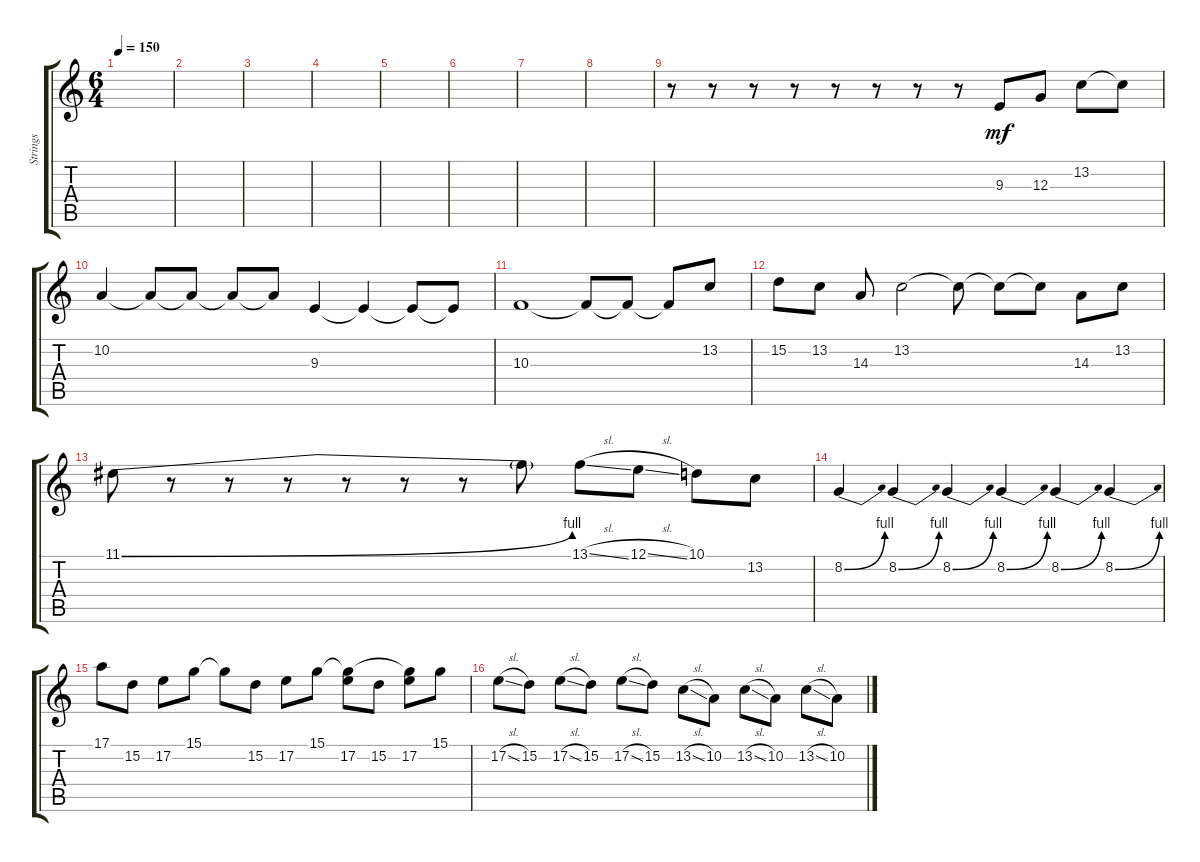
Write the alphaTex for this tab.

\track ("Strings" "Strings") {instrument stringensemble1}
\staff {score tabs}
\tuning (E4 B3 G3 D3 A2 Eb2) {hide}
\ts (6 4)
\tempo 150
\clef g2
\ks c
|
|
|
|
|
|
|
|
r.8 r.8 r.8 r.8 r.8 r.8 r.8 r.8 9.3.8{dy mf} 12.3.8 13.2.8 13.2{t}.8 |
10.2.4 10.2{t}.8 10.2{t}.8 10.2{t}.8 10.2{t}.8 9.3.4 9.3{t}.4 9.3{t}.8 9.3{t}.8 |
10.3.1 10.3{t}.8 10.3{t}.8 10.3{t}.8 13.2.8 |
15.2.8 13.2.8 14.3.8 13.2.2 13.2{t}.8 13.2{t}.8 13.2{t}.8 14.3.8 13.2.8 |
11.1{be (bend 0 0 60 4)}.8 r.8 r.8 r.8 r.8 r.8 r.8 11.1{t}.8 13.1{sl}.8 12.1{sl}.8 10.1.8 13.2.8 |
8.2{be (bend 0 0 60 4)}.4 8.2{be (bend 0 0 60 4)}.4 8.2{be (bend 0 0 60 4)}.4 8.2{be (bend 0 0 60 4)}.4 8.2{be (bend 0 0 60 4)}.4 8.2{be (bend 0 0 60 4)}.4 |
17.1.8 15.2.8 17.2.8 15.1.8 15.1{t}.8 15.2.8 17.2.8 15.1.8 (15.1{t} 17.2).8 15.2.8 (15.1{t} 17.2).8 15.1.8 |
17.2{sl}.8 15.2.8 17.2{sl}.8 15.2.8 17.2{sl}.8 15.2.8 13.2{sl}.8 10.2.8 13.2{sl}.8 10.2.8 13.2{sl}.8 10.2.8
